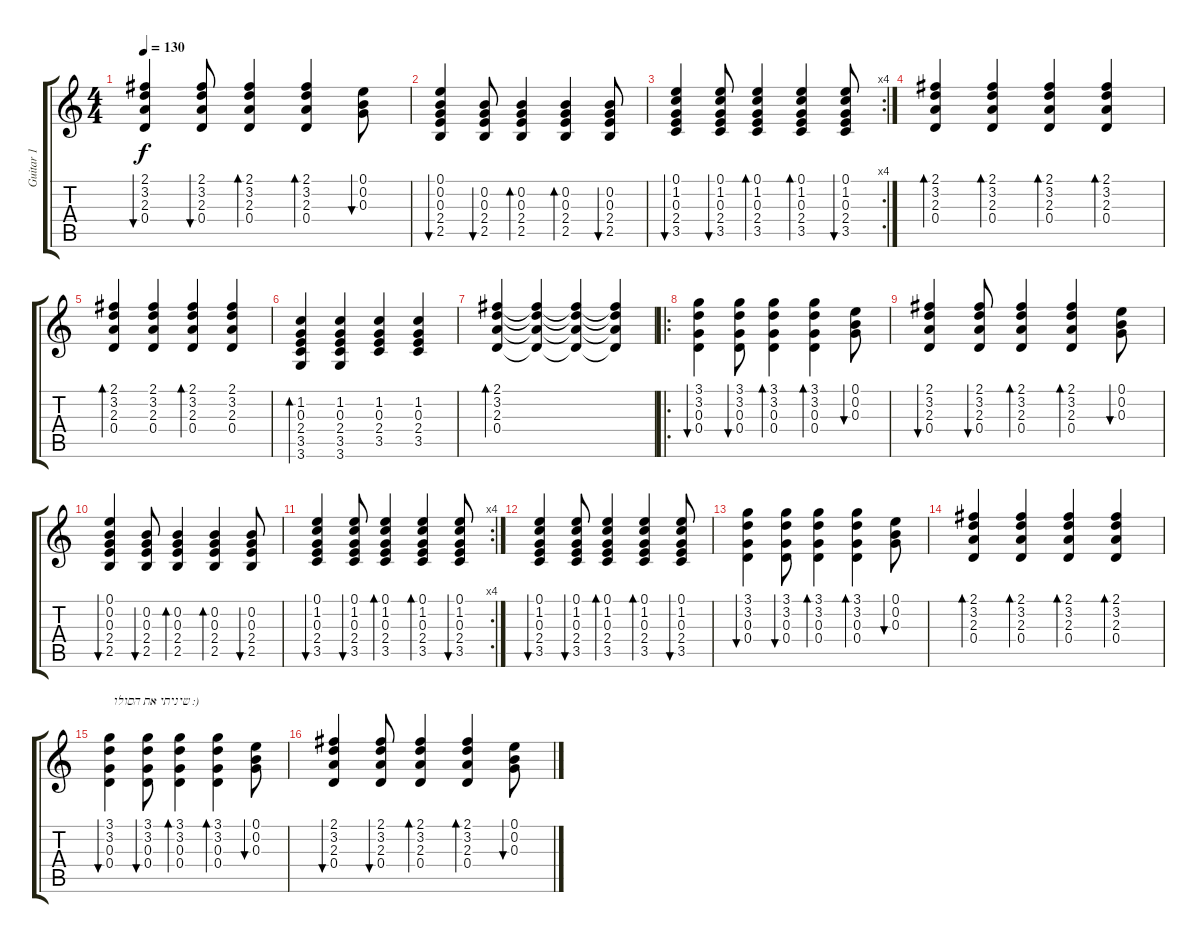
\track ("Guitar 1" "Guitar 1") {instrument electricguitarclean}
\staff {score tabs}
\tuning (E4 B3 G3 D3 A2 E2) {hide}
\ts (4 4)
\tempo 130
\clef g2
\ks c
(2.1 3.2 2.3 0.4).4{bu 60 dy f} (2.1 3.2 2.3 0.4).8{bu 60} (2.1 3.2 2.3 0.4).4{bd 60} (2.1 3.2 2.3 0.4).4{bd 60} (0.1 0.2 0.3).8{bu 60} |
(0.1 0.2 0.3 2.4 2.5).4{bu 60} (0.2 0.3 2.4 2.5).8{bu 60} (0.2 0.3 2.4 2.5).4{bd 60} (0.2 0.3 2.4 2.5).4{bd 60} (0.2 0.3 2.4 2.5).8{bu 60} |
\rc 4
(0.1 1.2 0.3 2.4 3.5).4{bu 60} (0.1 1.2 0.3 2.4 3.5).8{bu 60} (0.1 1.2 0.3 2.4 3.5).4{bd 60} (0.1 1.2 0.3 2.4 3.5).4{bd 60} (0.1 1.2 0.3 2.4 3.5).8{bu 60} |
(2.1 3.2 2.3 0.4).4{bd 60} (2.1 3.2 2.3 0.4).4{bd 60} (2.1 3.2 2.3 0.4).4{bd 60} (2.1 3.2 2.3 0.4).4{bd 60} |
(2.1 3.2 2.3 0.4).4{bd 60} (2.1 3.2 2.3 0.4).4 (2.1 3.2 2.3 0.4).4{bd 60} (2.1 3.2 2.3 0.4).4 |
(1.2 0.3 2.4 3.5 3.6).4{bd 60} (1.2 0.3 2.4 3.5 3.6).4 (1.2 0.3 2.4 3.5).4 (1.2 0.3 2.4 3.5).4 |
(2.1 3.2 2.3 0.4).4{bd 60} (2.1{t} 3.2{t} 2.3{t} 0.4{t}).4 (2.1{t} 3.2{t} 2.3{t} 0.4{t}).4 (2.1{t} 3.2{t} 2.3{t} 0.4{t}).4 |
\ro
(3.1 3.2 0.3 0.4).4{bu 60} (3.1 3.2 0.3 0.4).8{bu 60} (3.1 3.2 0.3 0.4).4{bd 60} (3.1 3.2 0.3 0.4).4{bd 60} (0.1 0.2 0.3).8{bu 60} |
(2.1 3.2 2.3 0.4).4{bu 60} (2.1 3.2 2.3 0.4).8{bu 60} (2.1 3.2 2.3 0.4).4{bd 60} (2.1 3.2 2.3 0.4).4{bd 60} (0.1 0.2 0.3).8{bu 60} |
(0.1 0.2 0.3 2.4 2.5).4{bu 60} (0.2 0.3 2.4 2.5).8{bu 60} (0.2 0.3 2.4 2.5).4{bd 60} (0.2 0.3 2.4 2.5).4{bd 60} (0.2 0.3 2.4 2.5).8{bu 60} |
\rc 4
(0.1 1.2 0.3 2.4 3.5).4{bu 60} (0.1 1.2 0.3 2.4 3.5).8{bu 60} (0.1 1.2 0.3 2.4 3.5).4{bd 60} (0.1 1.2 0.3 2.4 3.5).4{bd 60} (0.1 1.2 0.3 2.4 3.5).8{bu 60} |
(0.1 1.2 0.3 2.4 3.5).4{bu 60} (0.1 1.2 0.3 2.4 3.5).8{bu 60} (0.1 1.2 0.3 2.4 3.5).4{bd 60} (0.1 1.2 0.3 2.4 3.5).4{bd 60} (0.1 1.2 0.3 2.4 3.5).8{bu 60} |
(3.1 3.2 0.3 0.4).4{bu 60} (3.1 3.2 0.3 0.4).8{bu 60} (3.1 3.2 0.3 0.4).4{bd 60} (3.1 3.2 0.3 0.4).4{bd 60} (0.1 0.2 0.3).8{bu 60} |
(2.1 3.2 2.3 0.4).4{bd 60} (2.1 3.2 2.3 0.4).4{bd 60} (2.1 3.2 2.3 0.4).4{bd 60} (2.1 3.2 2.3 0.4).4{bd 60} |
(3.1 3.2 0.3 0.4).4{bu 60 txt " שיניתי את הסולו :)"} (3.1 3.2 0.3 0.4).8{bu 60} (3.1 3.2 0.3 0.4).4{bd 60} (3.1 3.2 0.3 0.4).4{bd 60} (0.1 0.2 0.3).8{bu 60} |
(2.1 3.2 2.3 0.4).4{bu 60} (2.1 3.2 2.3 0.4).8{bu 60} (2.1 3.2 2.3 0.4).4{bd 60} (2.1 3.2 2.3 0.4).4{bd 60} (0.1 0.2 0.3).8{bu 60}
